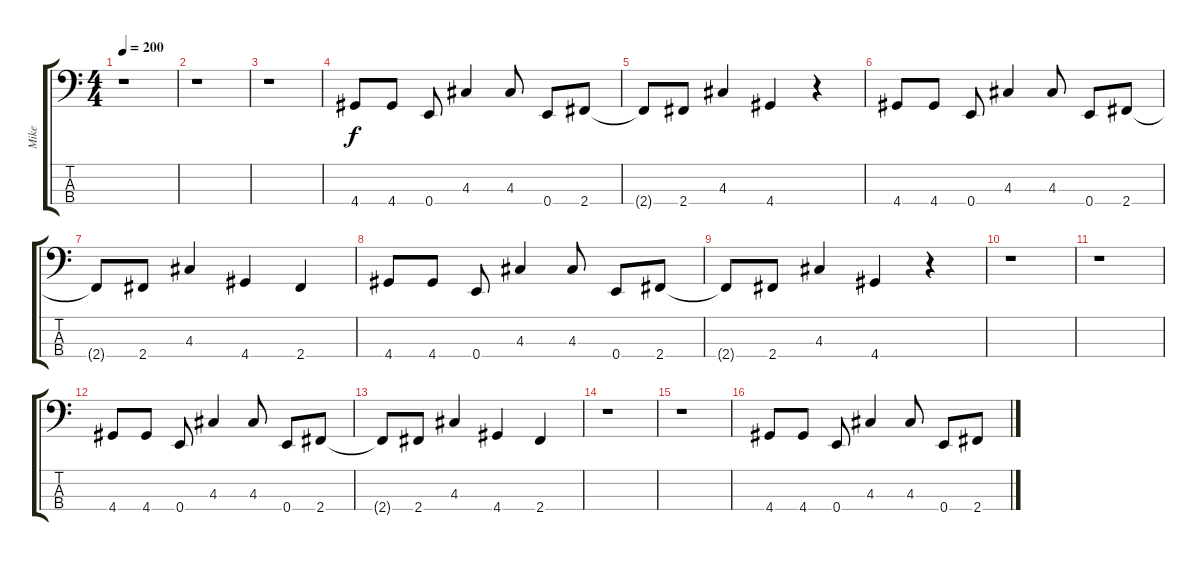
\track ("Mike" "Mike") {instrument electricbasspick}
\staff {score tabs}
\tuning (G2 D2 A1 E1) {hide}
\ts (4 4)
\tempo 200
\clef f4
\ks c
r.1{dy f instrument electricbasspick} |
r.1 |
r.1 |
4.4.8 4.4.8 0.4.8 4.3.4 4.3.8 0.4.8 2.4.8 |
2.4{t}.8 2.4.8 4.3.4 4.4.4 r.4 |
4.4.8 4.4.8 0.4.8 4.3.4 4.3.8 0.4.8 2.4.8 |
2.4{t}.8 2.4.8 4.3.4 4.4.4 2.4.4 |
4.4.8 4.4.8 0.4.8 4.3.4 4.3.8 0.4.8 2.4.8 |
2.4{t}.8 2.4.8 4.3.4 4.4.4 r.4 |
r.1 |
r.1 |
4.4.8 4.4.8 0.4.8 4.3.4 4.3.8 0.4.8 2.4.8 |
2.4{t}.8 2.4.8 4.3.4 4.4.4 2.4.4 |
r.1 |
r.1 |
4.4.8 4.4.8 0.4.8 4.3.4 4.3.8 0.4.8 2.4.8
